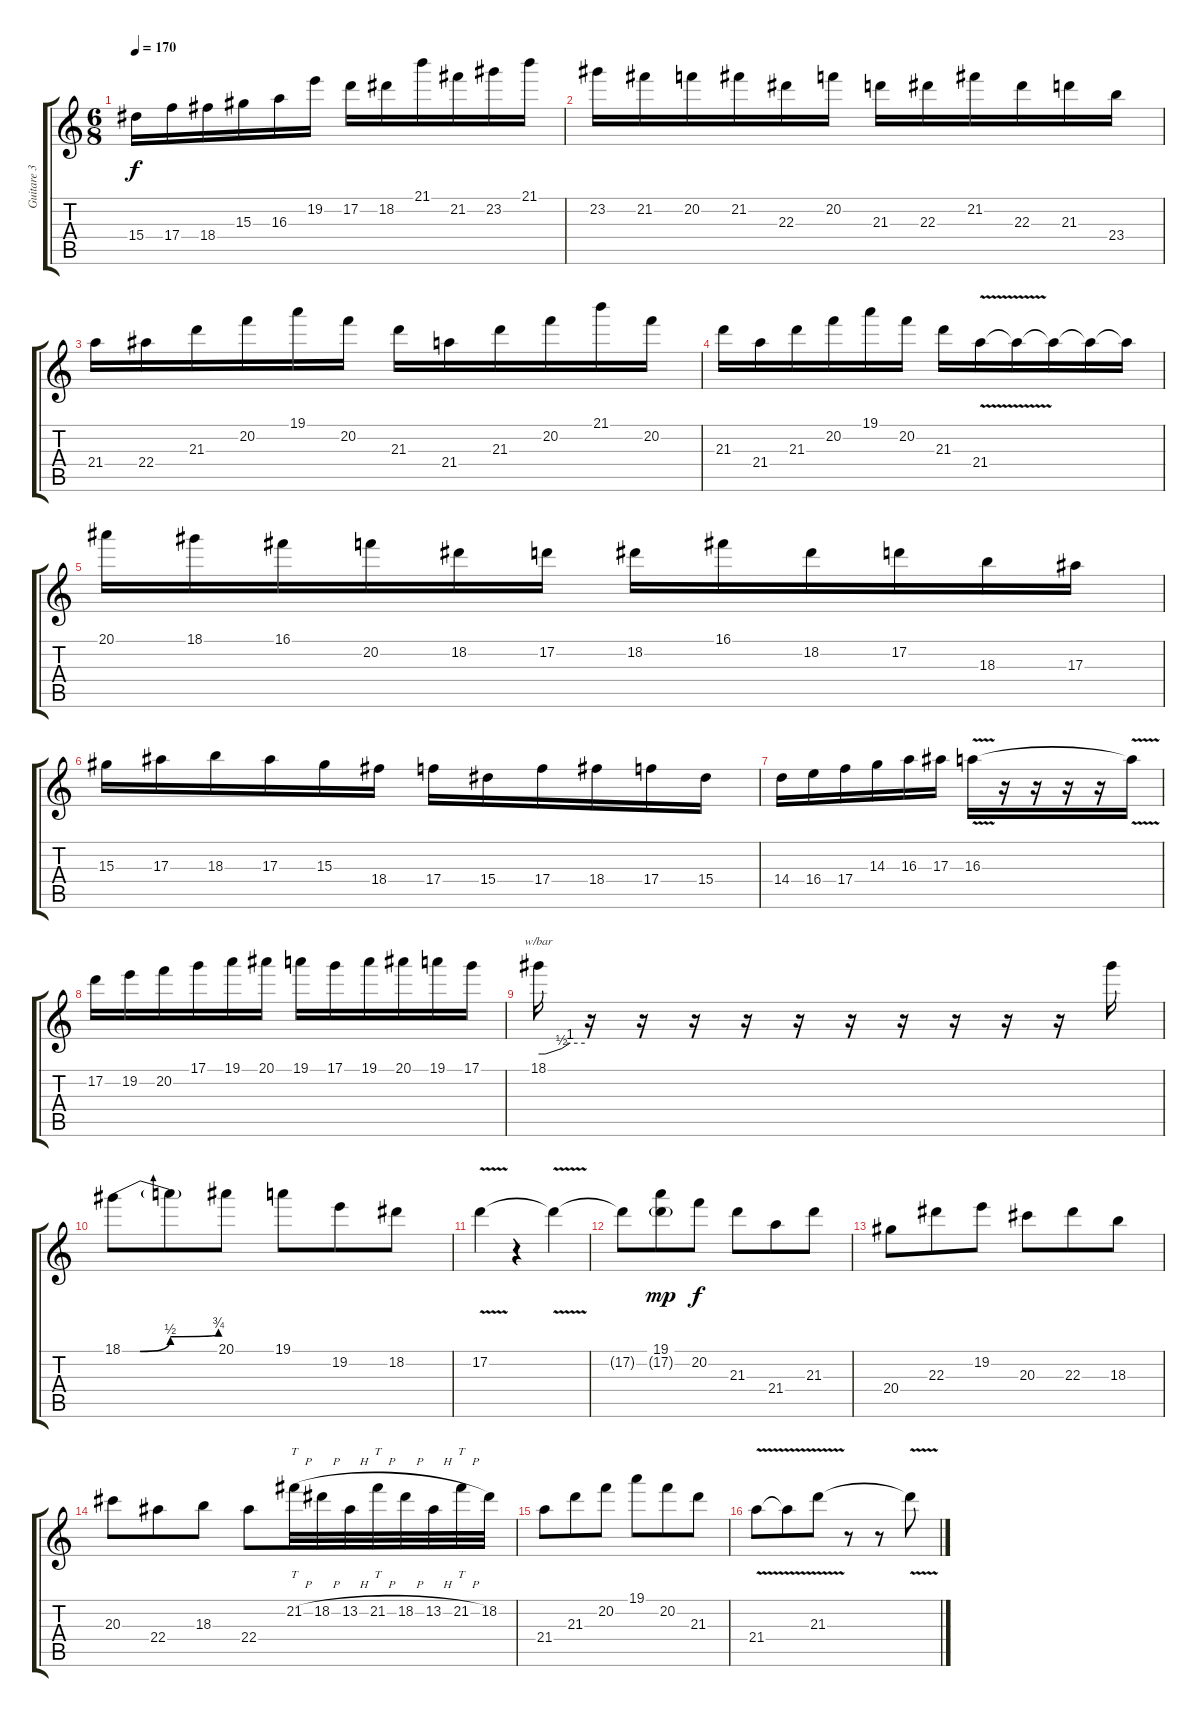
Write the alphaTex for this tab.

\track ("Guitare 3" "Guitare 3") {instrument distortionguitar}
\staff {score tabs}
\tuning (D4 A3 F3 C3 G2 D2) {hide}
\ts (6 8)
\tempo 170
\clef g2
\ks c
15.4.16{dy f} 17.4.16 18.4.16 15.3.16 16.3.16 19.2.16 17.2.16 18.2.16 21.1.16 21.2.16 23.2.16 21.1.16 |
23.2.16 21.2.16 20.2.16 21.2.16 22.3.16 20.2.16 21.3.16 22.3.16 21.2.16 22.3.16 21.3.16 23.4.16 |
21.4.16 22.4.16 21.3.16 20.2.16 19.1.16 20.2.16 21.3.16 21.4.16 21.3.16 20.2.16 21.1.16 20.2.16 |
21.3.16 21.4.16 21.3.16 20.2.16 19.1.16 20.2.16 21.3.16 21.4{v}.16 21.4{t}.16 21.4{t}.16 21.4{t}.16 21.4{t}.16 |
20.1.16 18.1.16 16.1.16 20.2.16 18.2.16 17.2.16 18.2.16 16.1.16 18.2.16 17.2.16 18.3.16 17.3.16 |
15.3.16 17.3.16 18.3.16 17.3.16 15.3.16 18.4.16 17.4.16 15.4.16 17.4.16 18.4.16 17.4.16 15.4.16 |
14.4.16 16.4.16 17.4.16 14.3.16 16.3.16 17.3.16 16.3{v}.16 r.16 r.16 r.16 r.16 16.3{t}.16 |
17.2.16 19.2.16 20.2.16 17.1.16 19.1.16 20.1.16 19.1.16 17.1.16 19.1.16 20.1.16 19.1.16 17.1.16 |
18.1.16{tbe (custom default 0 0 9 0 30 2 41 4 60 4)} r.16 r.16 r.16 r.16 r.16 r.16 r.16 r.16 r.16 r.16 18.1{t}.16 |
18.1{be (custom 0 0 11 0 30 2 60 3)}.8 18.1{t}.8 20.1.8 19.1.8 19.2.8 18.2.8 |
17.2{v}.4 r.4 17.2{t}.4 |
17.2{t}.8 (19.1 17.2{g}).8{dy mp} 20.2.8{dy f} 21.3.8 21.4.8 21.3.8 |
20.4.8 22.3.8 19.2.8 20.3.8 22.3.8 18.3.8 |
20.3.8 22.4.8 18.3.8 22.4.8 21.2{h}.32{tt} 18.2{h}.32 13.2{h}.32 21.2{h}.32{tt} 18.2{h}.32 13.2{h}.32 21.2{h}.32{tt} 18.2.32 |
21.4.8 21.3.8 20.2.8 19.1.8 20.2.8 21.3.8 |
21.4{v}.8 21.4{t}.8 21.3{v}.8 r.8 r.8 21.3{t}.8
